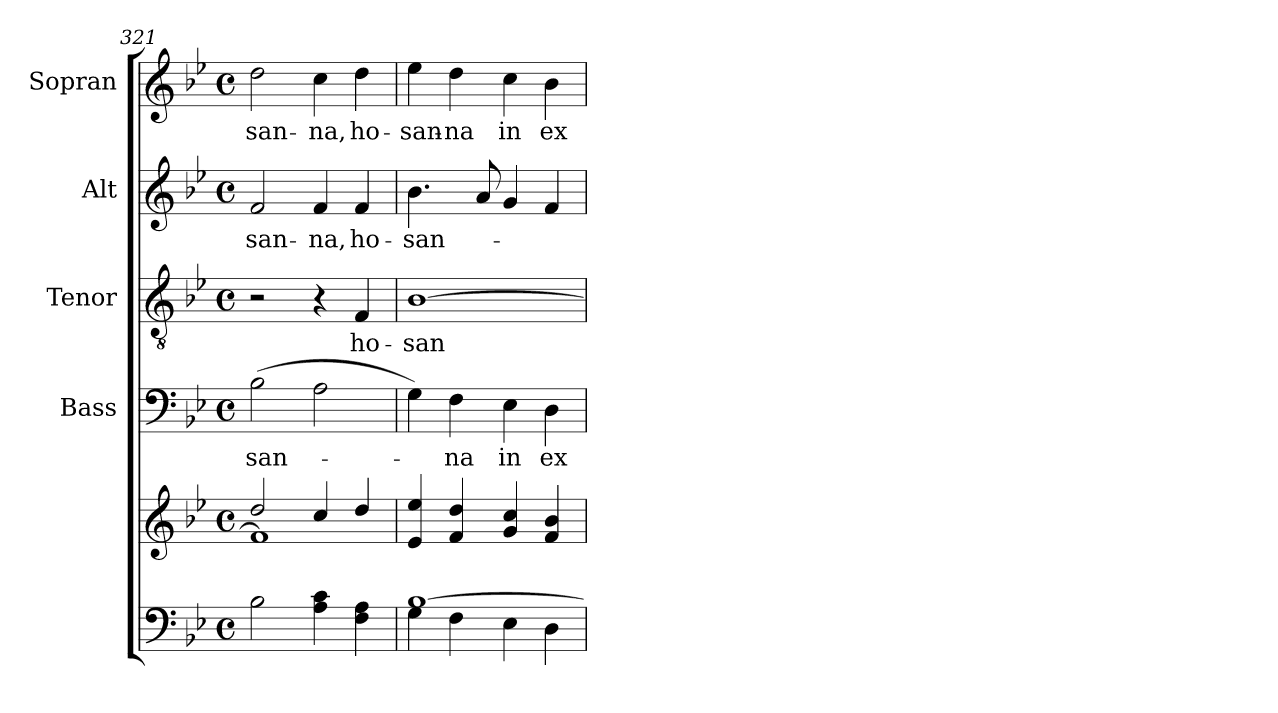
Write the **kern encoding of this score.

**kern	**kern	**kern	**text	**kern	**text	**kern	**text	**kern	**text
*part5	*part5	*part4	*part4	*part3	*part3	*part2	*part2	*part1	*part1
*staff6	*staff5	*staff4	*staff4	*staff3	*staff3	*staff2	*staff2	*staff1	*staff1
*	*	*I"Bass	*	*I"Tenor	*	*I"Alt	*	*I"Sopran	*
*	*	*I'B.	*	*I'T.	*	*I'A.	*	*I'S.	*
*clefF4	*clefG2	*clefF4	*	*clefGv2	*	*clefG2	*	*clefG2	*
*k[b-e-]	*k[b-e-]	*k[b-e-]	*	*k[b-e-]	*	*k[b-e-]	*	*k[b-e-]	*
*B-:	*B-:	*B-:	*	*B-:	*	*B-:	*	*B-:	*
*M4/4	*M4/4	*M4/4	*	*M4/4	*	*M4/4	*	*M4/4	*
*met(c)	*met(c)	*met(c)	*	*met(c)	*	*met(c)	*	*met(c)	*
=321	=321	=321	=321	=321	=321	=321	=321	=321	=321
*	*^	*	*	*	*	*	*	*	*
!	!	!	!	!LO:LY:b	!	!	!	!LO:LY:b	!	!LO:LY:b
2B-\	2dd/	1f]	(>2B-\	-san-	2r	.	2f/	-san-	2dd\	-san-
!	!	!	!	!	!	!	!	!LO:LY:b	!	!LO:LY:b
4A\ 4c\	4cc/	.	2A\	.	4r	.	4f/	-na,	4cc\	-na,
!	!	!	!	!	!	!LO:LY:b	!	!LO:LY:b	!	!LO:LY:b
4F\ 4A\	4dd/	.	.	.	4F/	ho-	4f/	ho-	4dd\	ho-
*	*v	*v	*	*	*	*	*	*	*	*
=322	=322	=322	=322	=322	=322	=322	=322	=322	=322
*^	*	*	*	*	*	*	*	*	*
!	!	!	!	!	!	!LO:LY:b	!	!LO:LY:b	!	!LO:LY:b
[>1B-	4G\	4e-/ 4ee-/	4G\)	.	[1B-	-san-	4.b-\	-san-	4ee-\	-san-
!	!	!	!	!LO:LY:b	!	!	!	!	!	!LO:LY:b
.	4F\	4f/ 4dd/	4F\	-na	.	.	.	.	4dd\	-na
.	.	.	.	.	.	.	8a/	.	.	.
!	!	!	!	!LO:LY:b	!	!	!	!	!	!LO:LY:b
.	4E-\	4g/ 4cc/	4E-\	in	.	.	4g/	.	4cc\	in
!	!	!	!	!LO:LY:b	!	!	!	!	!	!LO:LY:b
.	4D\	4f/ 4b-/	4D\	ex-	.	.	4f/	.	4b-\	ex-
*v	*v	*	*	*	*	*	*	*	*	*
=	=	=	=	=	=	=	=	=	=
*-	*-	*-	*-	*-	*-	*-	*-	*-	*-
